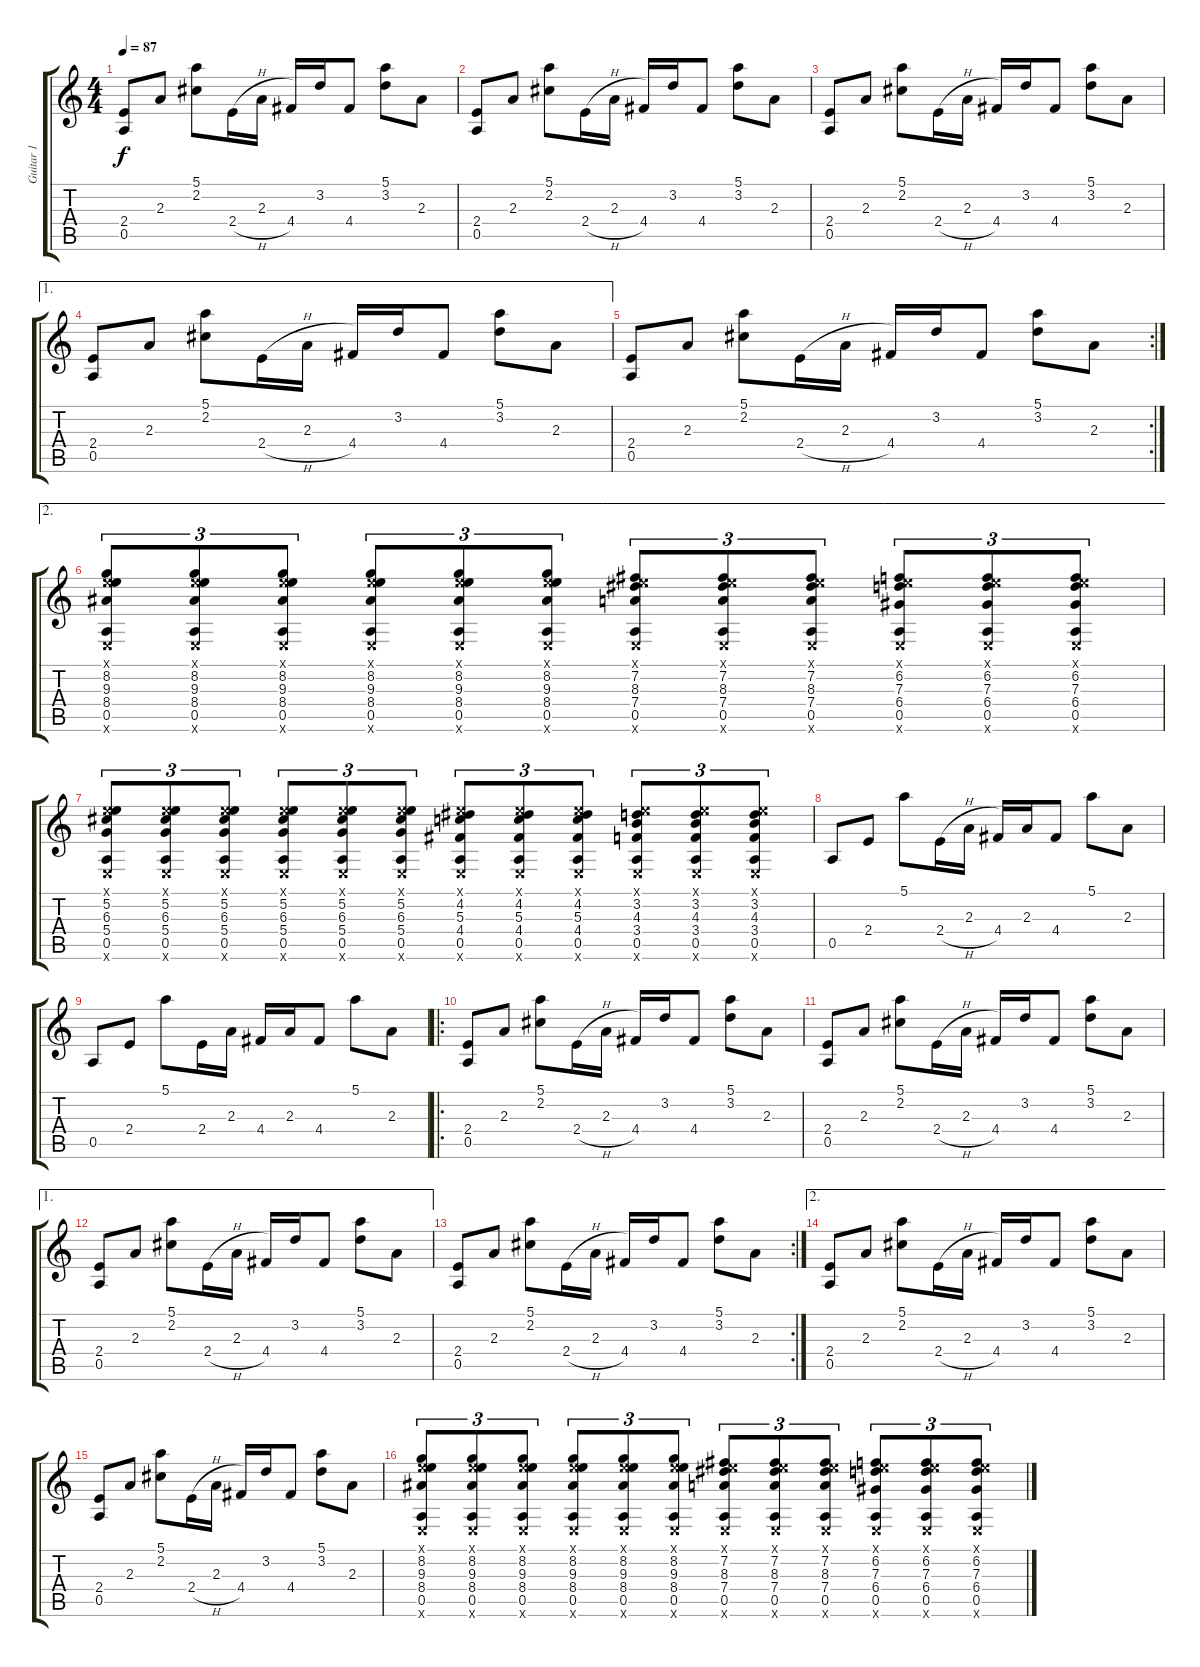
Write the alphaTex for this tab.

\track ("Guitar 1" "Guitar 1") {instrument distortionguitar}
\staff {score tabs}
\tuning (E4 B3 G3 D3 A2 E2) {hide}
\ts (4 4)
\tempo 87
\clef g2
\ks c
(2.4 0.5).8{dy f} 2.3.8 (5.1 2.2).8 2.4{h}.16 2.3.16 4.4.16 3.2.16 4.4.8 (5.1 3.2).8 2.3.8 |
(2.4 0.5).8 2.3.8 (5.1 2.2).8 2.4{h}.16 2.3.16 4.4.16 3.2.16 4.4.8 (5.1 3.2).8 2.3.8 |
(2.4 0.5).8 2.3.8 (5.1 2.2).8 2.4{h}.16 2.3.16 4.4.16 3.2.16 4.4.8 (5.1 3.2).8 2.3.8 |
\ae 1
(2.4 0.5).8 2.3.8 (5.1 2.2).8 2.4{h}.16 2.3.16 4.4.16 3.2.16 4.4.8 (5.1 3.2).8 2.3.8 |
\rc 2
(2.4 0.5).8 2.3.8 (5.1 2.2).8 2.4{h}.16 2.3.16 4.4.16 3.2.16 4.4.8 (5.1 3.2).8 2.3.8 |
\ae 2
(0.1{x} 8.2 9.3 8.4 0.5 0.6{x}).8{tu (3 2)} (0.1{x} 8.2 9.3 8.4 0.5 0.6{x}).8{tu (3 2)} (0.1{x} 8.2 9.3 8.4 0.5 0.6{x}).8{tu (3 2)} (0.1{x} 8.2 9.3 8.4 0.5 0.6{x}).8{tu (3 2)} (0.1{x} 8.2 9.3 8.4 0.5 0.6{x}).8{tu (3 2)} (0.1{x} 8.2 9.3 8.4 0.5 0.6{x}).8{tu (3 2)} (0.1{x} 7.2 8.3 7.4 0.5 0.6{x}).8{tu (3 2)} (0.1{x} 7.2 8.3 7.4 0.5 0.6{x}).8{tu (3 2)} (0.1{x} 7.2 8.3 7.4 0.5 0.6{x}).8{tu (3 2)} (0.1{x} 6.2 7.3 6.4 0.5 0.6{x}).8{tu (3 2)} (0.1{x} 6.2 7.3 6.4 0.5 0.6{x}).8{tu (3 2)} (0.1{x} 6.2 7.3 6.4 0.5 0.6{x}).8{tu (3 2)} |
(0.1{x} 5.2 6.3 5.4 0.5 0.6{x}).8{tu (3 2)} (0.1{x} 5.2 6.3 5.4 0.5 0.6{x}).8{tu (3 2)} (0.1{x} 5.2 6.3 5.4 0.5 0.6{x}).8{tu (3 2)} (0.1{x} 5.2 6.3 5.4 0.5 0.6{x}).8{tu (3 2)} (0.1{x} 5.2 6.3 5.4 0.5 0.6{x}).8{tu (3 2)} (0.1{x} 5.2 6.3 5.4 0.5 0.6{x}).8{tu (3 2)} (0.1{x} 4.2 5.3 4.4 0.5 0.6{x}).8{tu (3 2)} (0.1{x} 4.2 5.3 4.4 0.5 0.6{x}).8{tu (3 2)} (0.1{x} 4.2 5.3 4.4 0.5 0.6{x}).8{tu (3 2)} (0.1{x} 3.2 4.3 3.4 0.5 0.6{x}).8{tu (3 2)} (0.1{x} 3.2 4.3 3.4 0.5 0.6{x}).8{tu (3 2)} (0.1{x} 3.2 4.3 3.4 0.5 0.6{x}).8{tu (3 2)} |
0.5.8{volume 16 instrument overdrivenguitar} 2.4.8 5.1.8 2.4{h}.16 2.3.16 4.4.16 2.3.16 4.4.8 5.1.8 2.3.8 |
0.5.8 2.4.8 5.1.8 2.4.16 2.3.16 4.4.16 2.3.16 4.4.8 5.1.8 2.3.8 |
\ro
(2.4 0.5).8{volume 9 instrument overdrivenguitar} 2.3.8 (5.1 2.2).8 2.4{h}.16 2.3.16 4.4.16 3.2.16 4.4.8 (5.1 3.2).8 2.3.8 |
(2.4 0.5).8 2.3.8 (5.1 2.2).8 2.4{h}.16 2.3.16 4.4.16 3.2.16 4.4.8 (5.1 3.2).8 2.3.8 |
\ae 1
(2.4 0.5).8 2.3.8 (5.1 2.2).8 2.4{h}.16 2.3.16 4.4.16 3.2.16 4.4.8 (5.1 3.2).8 2.3.8 |
\rc 2
(2.4 0.5).8 2.3.8 (5.1 2.2).8 2.4{h}.16 2.3.16 4.4.16 3.2.16 4.4.8 (5.1 3.2).8 2.3.8 |
\ae 2
(2.4 0.5).8 2.3.8 (5.1 2.2).8 2.4{h}.16 2.3.16 4.4.16 3.2.16 4.4.8 (5.1 3.2).8 2.3.8 |
(2.4 0.5).8 2.3.8 (5.1 2.2).8 2.4{h}.16 2.3.16 4.4.16 3.2.16 4.4.8 (5.1 3.2).8 2.3.8 |
(0.1{x} 8.2 9.3 8.4 0.5 0.6{x}).8{tu (3 2)} (0.1{x} 8.2 9.3 8.4 0.5 0.6{x}).8{tu (3 2)} (0.1{x} 8.2 9.3 8.4 0.5 0.6{x}).8{tu (3 2)} (0.1{x} 8.2 9.3 8.4 0.5 0.6{x}).8{tu (3 2)} (0.1{x} 8.2 9.3 8.4 0.5 0.6{x}).8{tu (3 2)} (0.1{x} 8.2 9.3 8.4 0.5 0.6{x}).8{tu (3 2)} (0.1{x} 7.2 8.3 7.4 0.5 0.6{x}).8{tu (3 2)} (0.1{x} 7.2 8.3 7.4 0.5 0.6{x}).8{tu (3 2)} (0.1{x} 7.2 8.3 7.4 0.5 0.6{x}).8{tu (3 2)} (0.1{x} 6.2 7.3 6.4 0.5 0.6{x}).8{tu (3 2)} (0.1{x} 6.2 7.3 6.4 0.5 0.6{x}).8{tu (3 2)} (0.1{x} 6.2 7.3 6.4 0.5 0.6{x}).8{tu (3 2)}
